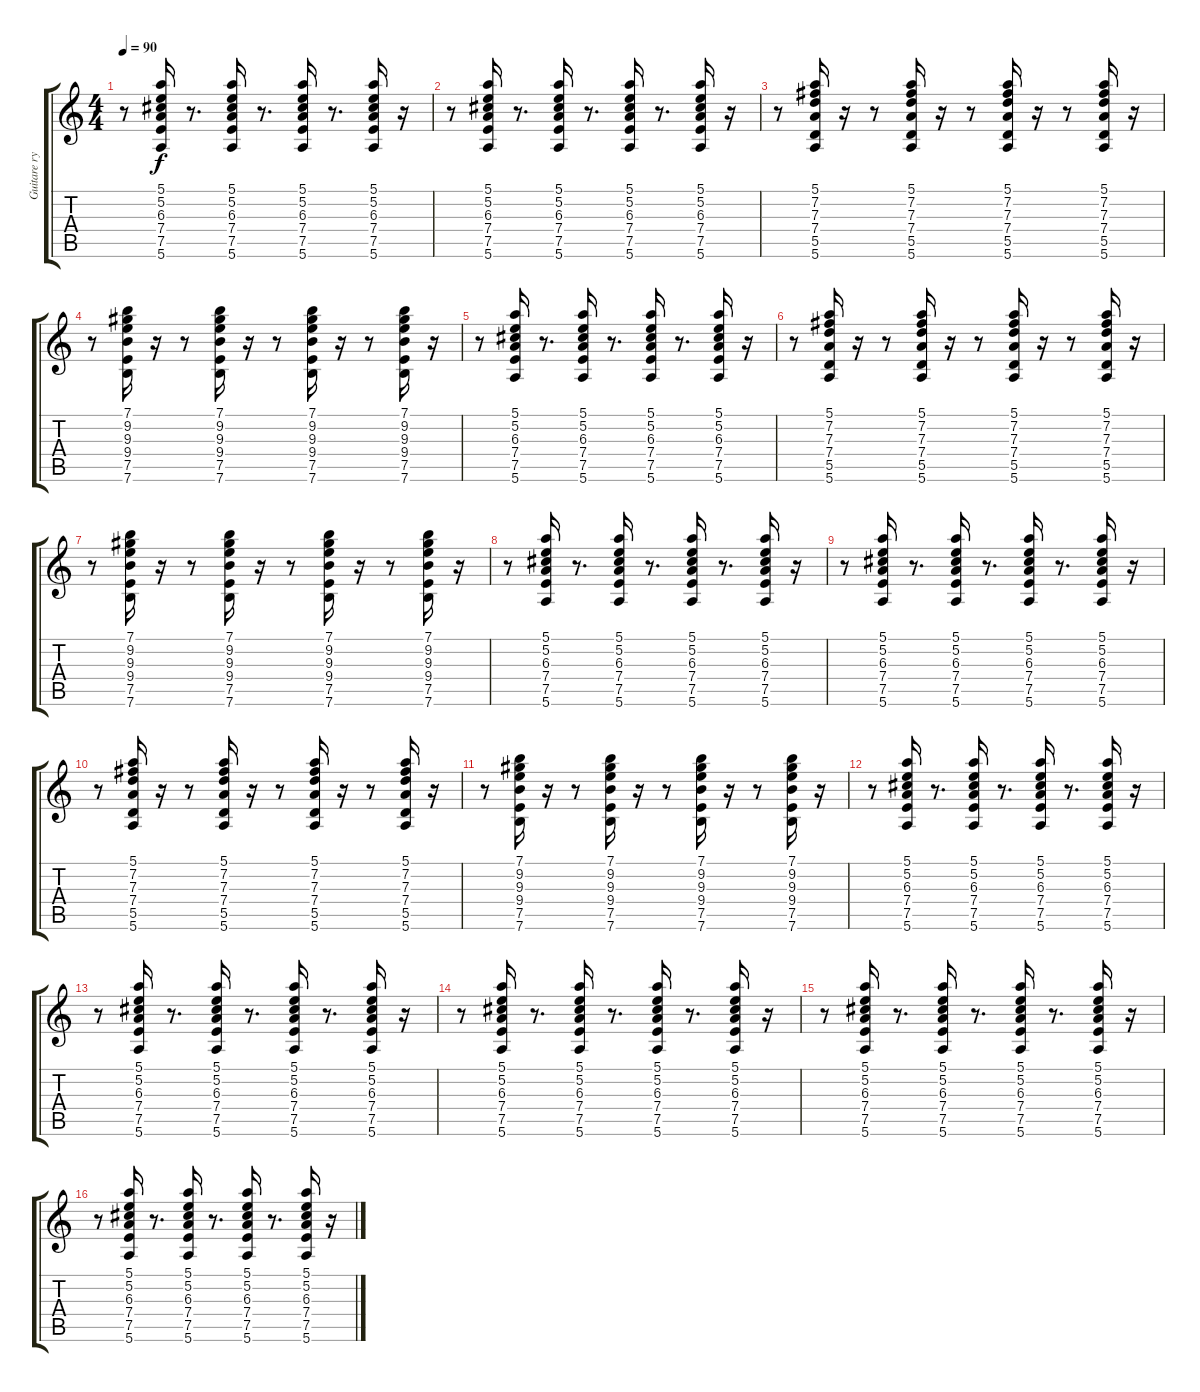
\track ("Guitare rythmique" "Guitare ry") {instrument electricguitarmuted}
\staff {score tabs}
\tuning (E4 B3 G3 D3 A2 E2) {hide}
\ts (4 4)
\tempo 90
\clef g2
\ks c
r.8{dy f} (5.1 5.2 6.3 7.4 7.5 5.6).16 r.8{d} (5.1 5.2 6.3 7.4 7.5 5.6).16 r.8{d} (5.1 5.2 6.3 7.4 7.5 5.6).16 r.8{d} (5.1 5.2 6.3 7.4 7.5 5.6).16 r.16 |
r.8 (5.1 5.2 6.3 7.4 7.5 5.6).16 r.8{d} (5.1 5.2 6.3 7.4 7.5 5.6).16 r.8{d} (5.1 5.2 6.3 7.4 7.5 5.6).16 r.8{d} (5.1 5.2 6.3 7.4 7.5 5.6).16 r.16 |
r.8 (5.1 7.2 7.3 7.4 5.5 5.6).16 r.16 r.8 (5.1 7.2 7.3 7.4 5.5 5.6).16 r.16 r.8 (5.1 7.2 7.3 7.4 5.5 5.6).16 r.16 r.8 (5.1 7.2 7.3 7.4 5.5 5.6).16 r.16 |
r.8 (7.1 9.2 9.3 9.4 7.5 7.6).16 r.16 r.8 (7.1 9.2 9.3 9.4 7.5 7.6).16 r.16 r.8 (7.1 9.2 9.3 9.4 7.5 7.6).16 r.16 r.8 (7.1 9.2 9.3 9.4 7.5 7.6).16 r.16 |
r.8 (5.1 5.2 6.3 7.4 7.5 5.6).16 r.8{d} (5.1 5.2 6.3 7.4 7.5 5.6).16 r.8{d} (5.1 5.2 6.3 7.4 7.5 5.6).16 r.8{d} (5.1 5.2 6.3 7.4 7.5 5.6).16 r.16 |
r.8 (5.1 7.2 7.3 7.4 5.5 5.6).16 r.16 r.8 (5.1 7.2 7.3 7.4 5.5 5.6).16 r.16 r.8 (5.1 7.2 7.3 7.4 5.5 5.6).16 r.16 r.8 (5.1 7.2 7.3 7.4 5.5 5.6).16 r.16 |
r.8 (7.1 9.2 9.3 9.4 7.5 7.6).16 r.16 r.8 (7.1 9.2 9.3 9.4 7.5 7.6).16 r.16 r.8 (7.1 9.2 9.3 9.4 7.5 7.6).16 r.16 r.8 (7.1 9.2 9.3 9.4 7.5 7.6).16 r.16 |
r.8 (5.1 5.2 6.3 7.4 7.5 5.6).16 r.8{d} (5.1 5.2 6.3 7.4 7.5 5.6).16 r.8{d} (5.1 5.2 6.3 7.4 7.5 5.6).16 r.8{d} (5.1 5.2 6.3 7.4 7.5 5.6).16 r.16 |
r.8 (5.1 5.2 6.3 7.4 7.5 5.6).16 r.8{d} (5.1 5.2 6.3 7.4 7.5 5.6).16 r.8{d} (5.1 5.2 6.3 7.4 7.5 5.6).16 r.8{d} (5.1 5.2 6.3 7.4 7.5 5.6).16 r.16 |
r.8 (5.1 7.2 7.3 7.4 5.5 5.6).16 r.16 r.8 (5.1 7.2 7.3 7.4 5.5 5.6).16 r.16 r.8 (5.1 7.2 7.3 7.4 5.5 5.6).16 r.16 r.8 (5.1 7.2 7.3 7.4 5.5 5.6).16 r.16 |
r.8 (7.1 9.2 9.3 9.4 7.5 7.6).16 r.16 r.8 (7.1 9.2 9.3 9.4 7.5 7.6).16 r.16 r.8 (7.1 9.2 9.3 9.4 7.5 7.6).16 r.16 r.8 (7.1 9.2 9.3 9.4 7.5 7.6).16 r.16 |
r.8 (5.1 5.2 6.3 7.4 7.5 5.6).16 r.8{d} (5.1 5.2 6.3 7.4 7.5 5.6).16 r.8{d} (5.1 5.2 6.3 7.4 7.5 5.6).16 r.8{d} (5.1 5.2 6.3 7.4 7.5 5.6).16 r.16 |
r.8 (5.1 5.2 6.3 7.4 7.5 5.6).16 r.8{d} (5.1 5.2 6.3 7.4 7.5 5.6).16 r.8{d} (5.1 5.2 6.3 7.4 7.5 5.6).16 r.8{d} (5.1 5.2 6.3 7.4 7.5 5.6).16 r.16 |
r.8 (5.1 5.2 6.3 7.4 7.5 5.6).16 r.8{d} (5.1 5.2 6.3 7.4 7.5 5.6).16 r.8{d} (5.1 5.2 6.3 7.4 7.5 5.6).16 r.8{d} (5.1 5.2 6.3 7.4 7.5 5.6).16 r.16 |
r.8 (5.1 5.2 6.3 7.4 7.5 5.6).16 r.8{d} (5.1 5.2 6.3 7.4 7.5 5.6).16 r.8{d} (5.1 5.2 6.3 7.4 7.5 5.6).16 r.8{d} (5.1 5.2 6.3 7.4 7.5 5.6).16 r.16 |
r.8 (5.1 5.2 6.3 7.4 7.5 5.6).16 r.8{d} (5.1 5.2 6.3 7.4 7.5 5.6).16 r.8{d} (5.1 5.2 6.3 7.4 7.5 5.6).16 r.8{d} (5.1 5.2 6.3 7.4 7.5 5.6).16 r.16
